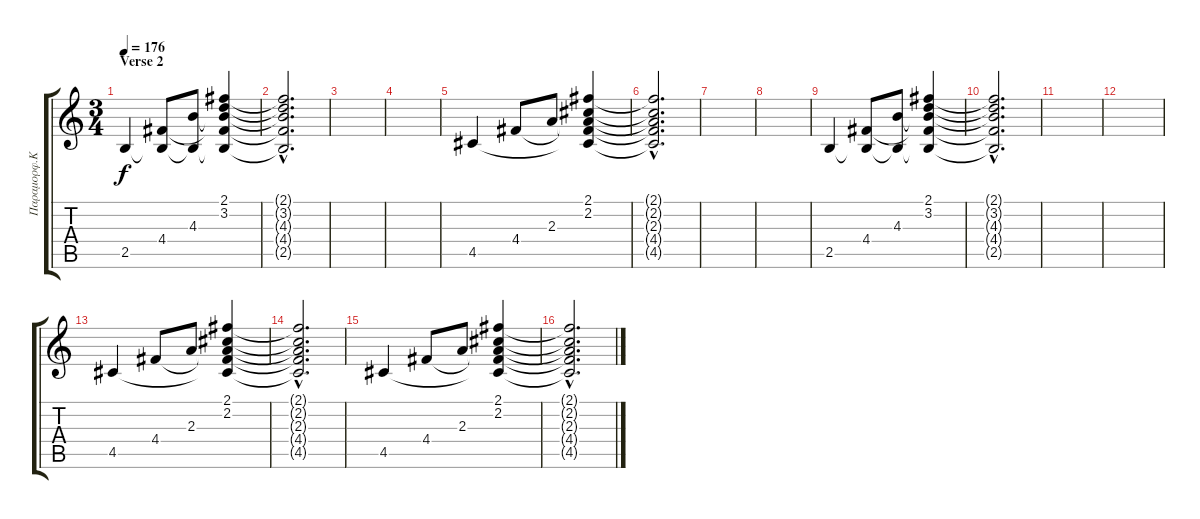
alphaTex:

\track ("Παραμορφ.Κιθάρα" "Παραμορφ.Κ") {instrument distortionguitar}
\staff {score tabs}
\tuning (E4 B3 G3 D3 A2 E2) {hide}
\ts (3 4)
\section ("" "Verse 2")
\tempo 176
\clef g2
\ks c
2.5.4{dy f volume 7} (4.4 2.5{t}).8 (4.3 2.5{t}).8 (2.1 3.2 4.3{t} 4.4{t} 2.5{t}).4 |
(2.1{hac t} 3.2{hac t} 4.3{hac t} 4.4{hac t} 2.5{hac t}).2{d} |
|
|
4.5.4 4.4.8 2.3.8 (2.1 2.2 2.3{t} 4.4{t} 4.5{t}).4 |
(2.1{hac t} 2.2{hac t} 2.3{hac t} 4.4{hac t} 4.5{hac t}).2{d} |
|
|
2.5.4 (4.4 2.5{t}).8 (4.3 2.5{t}).8 (2.1 3.2 4.3{t} 4.4{t} 2.5{t}).4 |
(2.1{hac t} 3.2{hac t} 4.3{hac t} 4.4{hac t} 2.5{hac t}).2{d} |
|
|
4.5.4 4.4.8 2.3.8 (2.1 2.2 2.3{t} 4.4{t} 4.5{t}).4 |
(2.1{hac t} 2.2{hac t} 2.3{hac t} 4.4{hac t} 4.5{hac t}).2{d} |
4.5.4 4.4.8 2.3.8 (2.1 2.2 2.3{t} 4.4{t} 4.5{t}).4 |
(2.1{hac t} 2.2{hac t} 2.3{hac t} 4.4{hac t} 4.5{hac t}).2{d}
